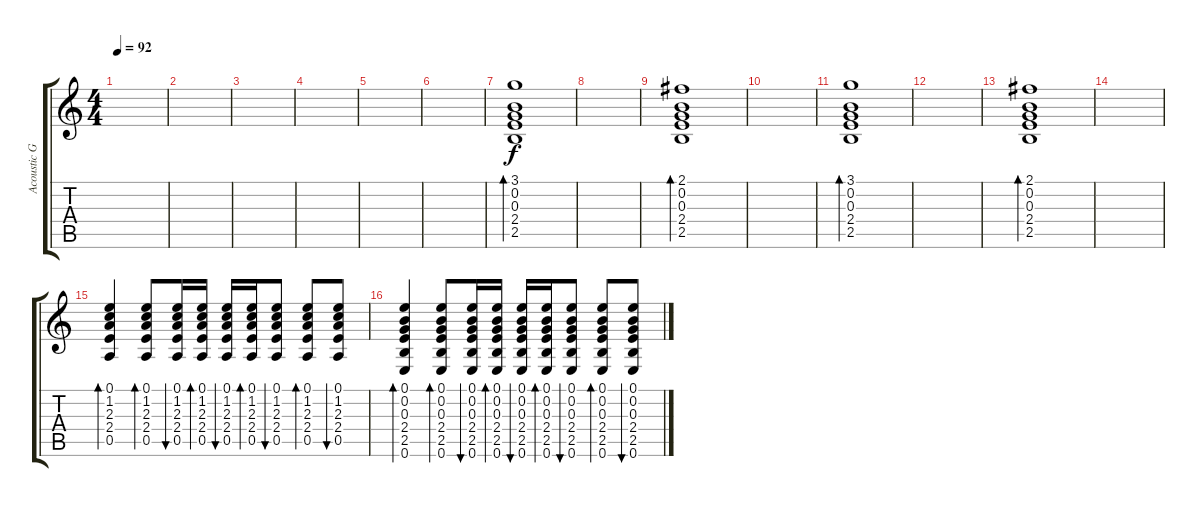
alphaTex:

\track ("Acoustic Guitar" "Acoustic G") {instrument acousticguitarsteel}
\staff {score tabs}
\tuning (E4 B3 G3 D3 A2 E2) {hide}
\ts (4 4)
\tempo 92
\clef g2
\ks c
|
|
|
|
|
|
(3.1 0.2 0.3 2.4 2.5).1{bd 30} |
|
(2.1 0.2 0.3 2.4 2.5).1{bd 30} |
|
(3.1 0.2 0.3 2.4 2.5).1{bd 30} |
|
(2.1 0.2 0.3 2.4 2.5).1{bd 30} |
|
(0.1 1.2 2.3 2.4 0.5).4{bd 30 volume 9} (0.1 1.2 2.3 2.4 0.5).8{bd 30} (0.1 1.2 2.3 2.4 0.5).16{bu 30} (0.1 1.2 2.3 2.4 0.5).16{bd 30} (0.1 1.2 2.3 2.4 0.5).16{bu 30} (0.1 1.2 2.3 2.4 0.5).16{bd 30} (0.1 1.2 2.3 2.4 0.5).8{bu 30} (0.1 1.2 2.3 2.4 0.5).8{bd 30} (0.1 1.2 2.3 2.4 0.5).8{bu 30} |
(0.1 0.2 0.3 2.4 2.5 0.6).4{bd 30} (0.1 0.2 0.3 2.4 2.5 0.6).8{bd 30} (0.1 0.2 0.3 2.4 2.5 0.6).16{bu 30} (0.1 0.2 0.3 2.4 2.5 0.6).16{bd 30} (0.1 0.2 0.3 2.4 2.5 0.6).16{bu 30} (0.1 0.2 0.3 2.4 2.5 0.6).16{bd 30} (0.1 0.2 0.3 2.4 2.5 0.6).8{bu 30} (0.1 0.2 0.3 2.4 2.5 0.6).8{bd 30} (0.1 0.2 0.3 2.4 2.5 0.6).8{bu 30}
